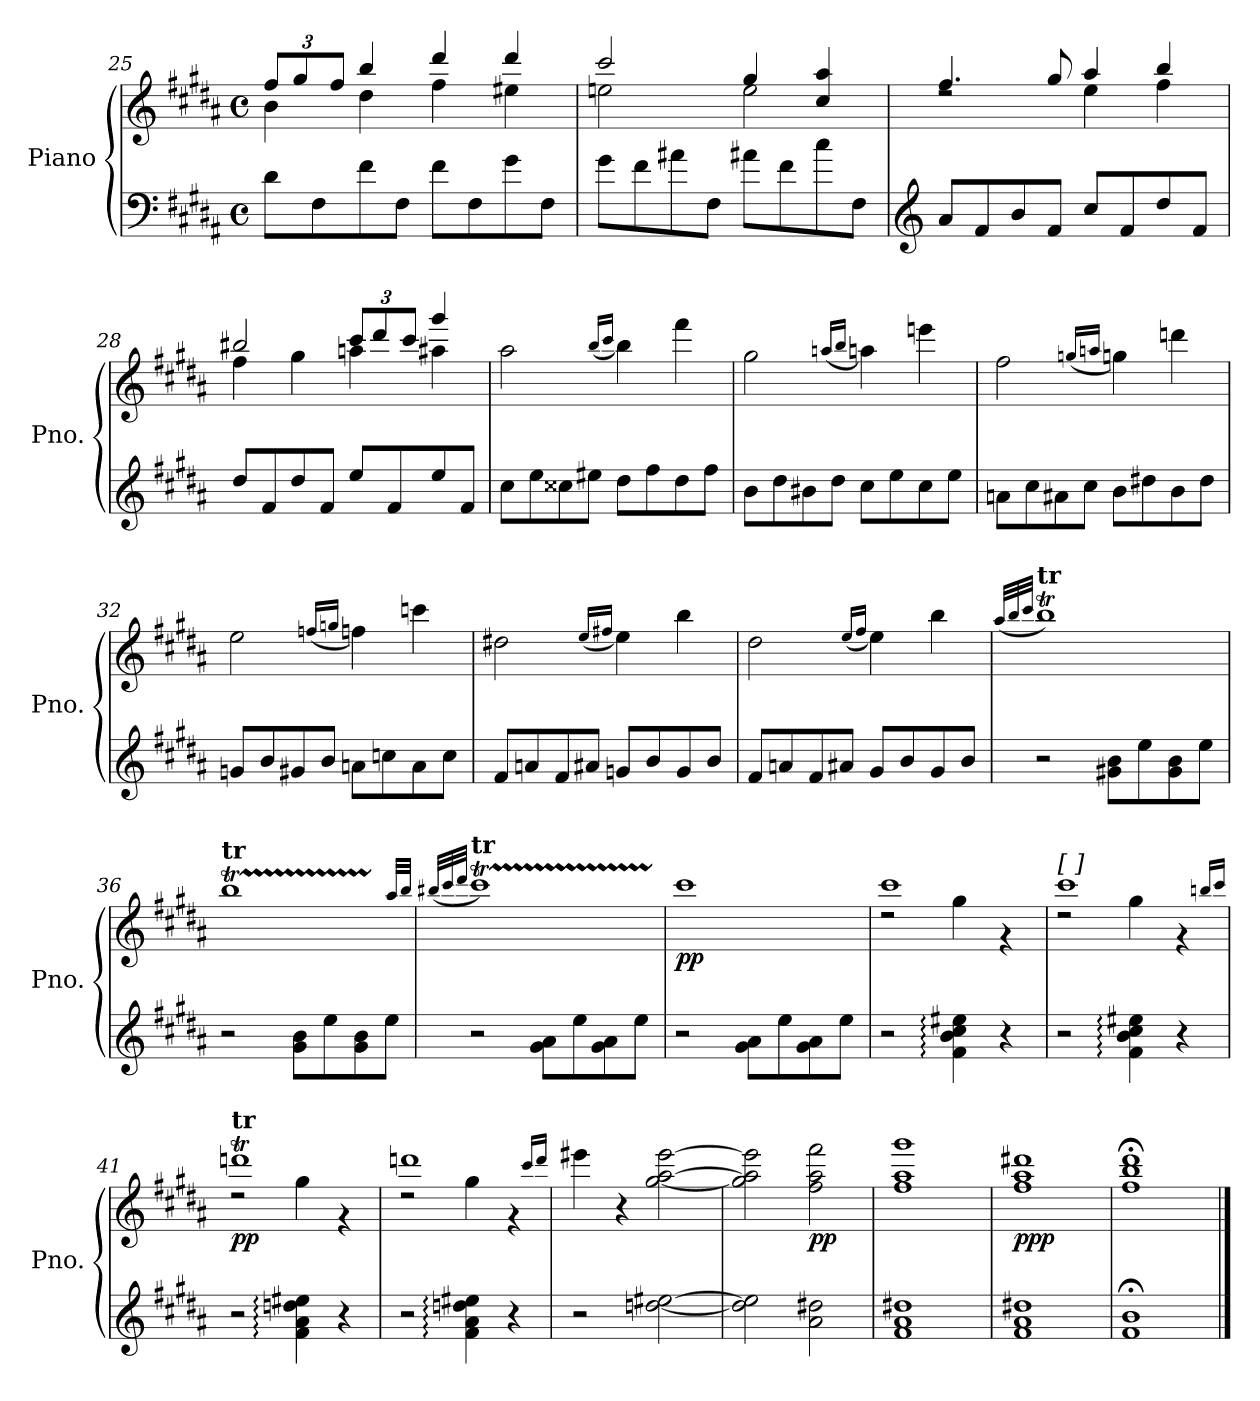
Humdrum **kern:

**kern	**kern	**dynam
*part1	*part1	*part1
*staff2	*staff1	*staff1/2
*I"Piano	*	*
*I'Pno.	*	*
*clefF4	*clefG2	*
*k[f#c#g#d#a#]	*k[f#c#g#d#a#]	*
*M4/4	*M4/4	*
*met(c)	*met(c)	*
*	*Xbrackettup	*
=25	=25	=25
*	*^	*
8d#>\L	12ff#/L	4b\	.
.	12gg#/	.	.
8F#\	.	.	.
.	12ff#/J	.	.
8f#\	4bb/	4dd#\	.
8F#\J	.	.	.
8f#\L	4ddd#/	4ff#\	.
8F#\	.	.	.
8g#\	4ddd#/	4ee#X\	.
8F#\J	.	.	.
=26	=26	=26	=26
8g#\L	2een\	2ccc#/	.
8f#\	.	.	.
8a#X\	.	.	.
8F#\J	.	.	.
8a#X\L	4gg#/	2ee\	.
8f#\	.	.	.
8cc#\	4cc#/ 4aa#/	.	.
8F#\J	.	.	.
=27	=27	=27	=27
*clefG2	*	*	*
8a#/L	4.ff#/	2rdd	.
8f#/	.	.	.
8b/	.	.	.
8f#/J	8gg#/	.	.
8cc#/L	4aa#/	4ee\	.
8f#/	.	.	.
8dd#/	4bb/	4ff#\	.
8f#/J	.	.	.
!!LO:LB:g=z	!!
=28	=28	=28	=28
8dd#/L	2bb#X/	4ff#\	.
8f#/	.	.	.
8dd#/	.	4gg#\	.
8f#/J	.	.	.
8ee/L	12ccc#/L	4aan\	.
.	12ddd#/	.	.
8f#/	.	.	.
.	12ccc#/J	.	.
8ee/	4ggg#/	4aa#X\	.
8f#/J	.	.	.
*	*v	*v	*
=29	=29	=29
8cc#>\L	2aa#\	.
8ee\	.	.
8cc##X>\	.	.
8ee#X\J	.	.
.	(<16qbb/LL	.
.	16qccc#/JJ	.
8dd#>\L	4bb\)	.
8ff#\	.	.
8dd#\	4fff#\	.
8ff#\J	.	.
=30	=30	=30
8b\L	2gg#\	.
8dd#>\	.	.
8b#X>\	.	.
8dd#>\J	.	.
.	(<16qaan/LL	.
.	16qbb/JJ	.
8cc#>\L	4aan\)	.
8ee>\	.	.
8cc#\	4eeen\	.
8ee\J	.	.
=31	=31	=31
8an>\L	2ff#\	.
8cc#>\	.	.
8a#X>\	.	.
8cc#\J	.	.
.	(<16qggn/LL	.
.	16qaan/JJ	.
8b>\L	4ggn\)	.
8dd#X\	.	.
8b\	4dddn\	.
8dd#\J	.	.
!!LO:LB:g=z
=32	=32	=32
8gn/L	2ee\	.
8b/	.	.
8g#X/	.	.
8b/J	.	.
.	(<16qffn/LL	.
.	16qggn/JJ	.
8an\L	4ff\)	.
8ccn\	.	.
8a\	4cccn\	.
8cc\J	.	.
=33	=33	=33
8f#/L	2dd#X\	.
8an/	.	.
8f#/	.	.
8a#X/J	.	.
.	(<16qee/LL	.
.	16qff#X/JJ	.
8gn/L	4ee\)	.
8b/	.	.
8g/	4bb\	.
8b/J	.	.
=34	=34	=34
8f#/L	2dd#\	.
8an/	.	.
8f#/	.	.
8a#X/J	.	.
.	(<16qee/LL	.
.	16qff#/JJ	.
8g#/L	4ee\)	.
8b/	.	.
8g#/	4bb\	.
8b/J	.	.
=35	=35	=35
.	(<32qaa#/LLL	.
.	32qbb/	.
.	32qccc#/JJJ	.
!	!LO:TX:a:B:t=tr	!
2r	1bbT)	.
8g#X\ 8b\L	.	.
8ee\	.	.
8g#\ 8b\	.	.
8ee\J	.	.
!!LO:LB:g=z
=36	=36	=36
!	!LO:TX:a:B:t=tr	!
2r	1bbTT	.
8g#\ 8b\L	.	.
8ee\	.	.
8g#\ 8b\	.	.
8ee\J	.	.
.	32qaa#/LLL	.
.	32qbb/JJJ	.
=37	=37	=37
.	(<32qbb#X/LLL	.
.	32qccc#/	.
.	32qddd#/JJJ	.
!	!LO:TX:a:B:t=tr	!
2r	1ccc#TT)	.
8g#\ 8a#\L	.	.
8ee\	.	.
8g#\ 8a#\	.	.
8ee\J	.	.
=38	=38	=38
!	!	!LO:DY:b
2r	1ccc#	pp
8g#\ 8a#\L	.	.
8ee\	.	.
8g#\ 8a#\	.	.
8ee\J	.	.
=39	=39	=39
*	*^	*
2r	1ccc#	2rdd	.
4f#\: 4b\: 4cc#\: 4ee#X\:	.	4gg#\	.
4r	.	4r	.
=40	=40	=40	=40
!	!LO:TX:a:t=[ ]	!	!
2r	1ccc#	2rdd	.
4f#\: 4b\: 4cc#\: 4ee#X\:	.	4gg#TTT\	.
4r	.	4r	.
.	16qbbn/LL	.	.
.	16qccc#/JJ	.	.
!!LO:LB:g=z	!!
=41	=41	=41	=41
!	!LO:TX:a:B:t=tr	!	!
!	!	!	!LO:DY:b
2r	1dddnT	2rdd	pp
4f#\: 4a#\: 4ddn\: 4ee#X\:	.	4gg#\	.
4r	.	4r	.
=42	=42	=42	=42
2r	1dddn	2rdd	.
4f#\: 4a#\: 4ddn\: 4ee#X\:	.	4gg#\	.
4r	.	4r	.
*	*v	*v	*
.	16qccc#/LL	.
.	16qddd/JJ	.
=43	=43	=43
2r	4eee#X\	.
.	4r	.
[2ddn\ [2ee#X\	[2gg#\ [2aa#\ [2eee#\	.
=44	=44	=44
2dd\] 2ee#\]	2gg#\] 2aa#\] 2eee#\]	.
!	!	!LO:DY:b
2a#\ 2dd#X\	2ff#\ 2aa#\ 2fff#\	pp
=45	=45	=45
1f# 1a# 1dd#X	1ff# 1aa# 1ggg#	.
=46	=46	=46
!	!	!LO:DY:b
1f# 1a# 1dd#X	1ff# 1aa# 1ddd#X	ppp
=47	=47	=47
1f#;< 1b;<	1ff#;< 1bb;< 1ddd#;<	.
==	==	==
*-	*-	*-
